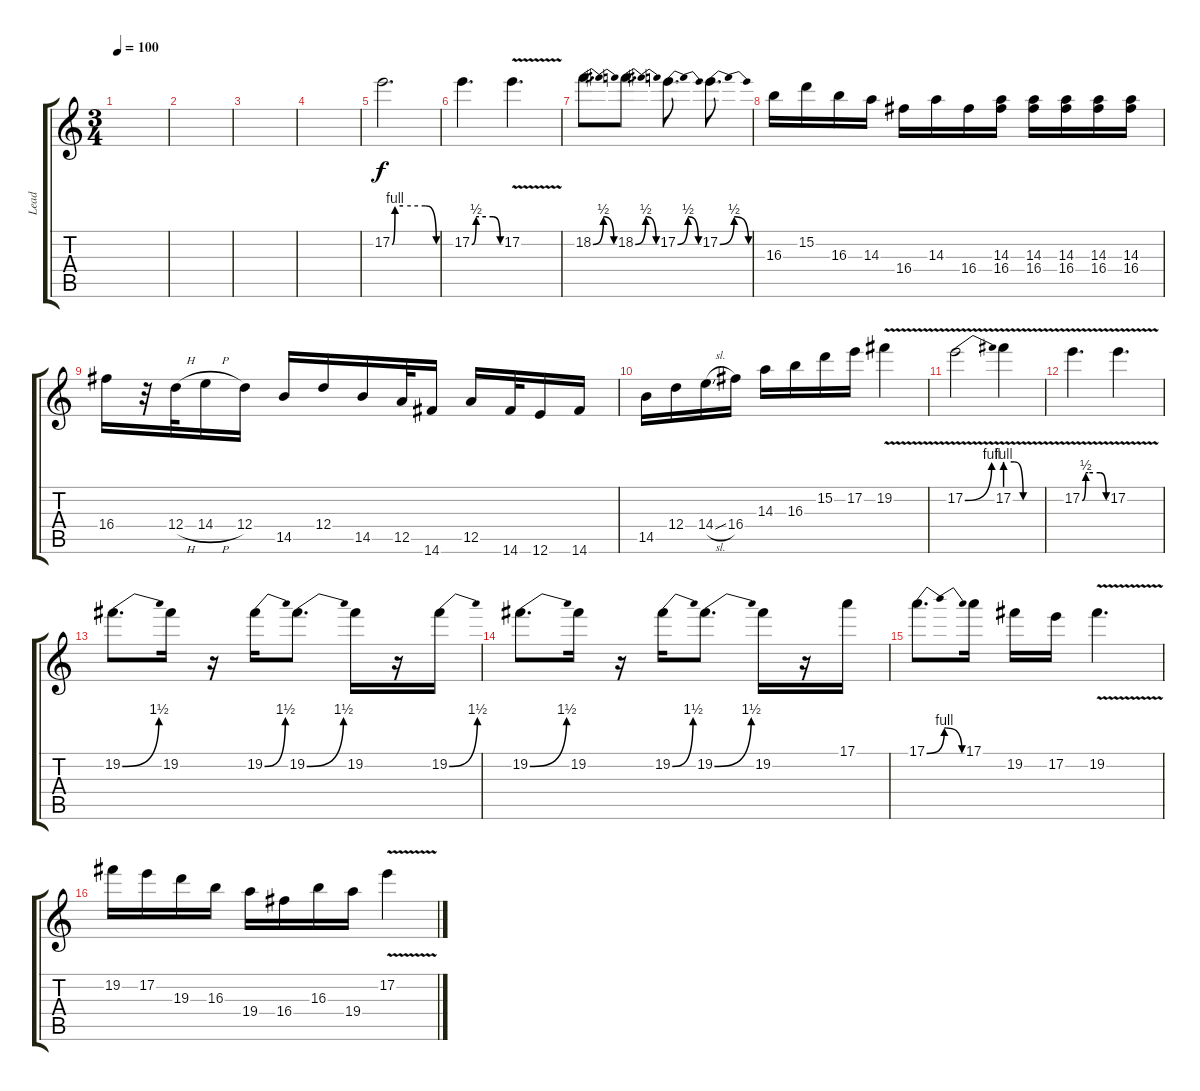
\track ("Lead" "Lead") {instrument overdrivenguitar}
\staff {score tabs}
\tuning (E4 B3 G3 D3 A2 E2) {hide}
\ts (3 4)
\tempo 100
\clef g2
\ks c
|
|
|
|
17.2{be (custom 0 0 4 4 15 4 45 4 60 0)}.2{d} |
17.2{be (custom 0 0 9 2 15 2 45 2 60 0)}.4{d} 17.2{v}.4{d} |
18.2{be (bendrelease 0 0 15 2 45 2 60 0)}.8{d} 18.2{be (bendrelease 0 0 15 2 45 2 60 0)}.8{d} 17.2{be (bendrelease 0 0 15 2 15 2 60 0)}.8{d} 17.2{be (bendrelease 0 0 15 2 15 2 60 0)}.8{d} |
16.3.16 15.2.16 16.3.16 14.3.16 16.4.16 14.3.16 16.4.16 (14.3 16.4).16 (14.3 16.4).16 (14.3 16.4).16 (14.3 16.4).16 (14.3 16.4).16 |
16.4.16 r.32 12.4{h}.32 14.4{h}.16 12.4.16 14.5.16 12.4.16 14.5.16 12.5.32 14.6.16 12.5.16 14.6.32 12.6.16 14.6.16 |
14.5.16 12.4.16 14.4{sl}.16 16.4.16 14.3.16 16.3.16 15.2.16 17.2.16 19.2{v}.4 |
17.2{be (bend 0 0 60 4) v}.2 17.2{be (custom 0 4 15 4 30 0 60 0) v}.4 |
17.2{be (custom 0 0 9 2 15 2 45 2 60 0) v}.4{d} 17.2{v}.4{d} |
19.2{be (bend 0 0 60 6)}.8{d} 19.2.16 r.16 19.2{be (bend 0 0 60 6)}.16 19.2{be (bend 0 0 60 6)}.8{d} 19.2.16 r.16 19.2{be (bend 0 0 60 6)}.16 |
19.2{be (bend 0 0 60 6)}.8{d} 19.2.16 r.16 19.2{be (bend 0 0 60 6)}.16 19.2{be (bend 0 0 60 6)}.8{d} 19.2.16 r.16 17.1.16 |
17.1{be (bendrelease 0 0 10 4 30 4 60 0)}.8{d} 17.1.16 19.2.16 17.2.16 19.2{v}.4{d} |
19.2.16 17.2.16 19.3.16 16.3.16 19.4.16 16.4.16 16.3.16 19.4.16 17.2{v}.4
